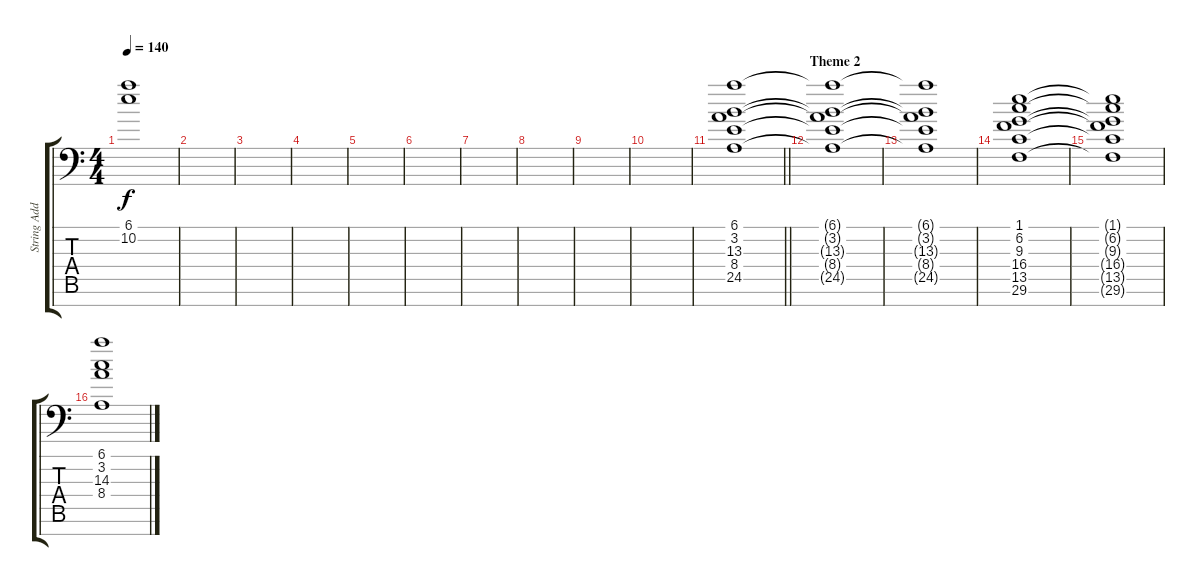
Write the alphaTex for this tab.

\track ("String Additional" "String Add") {instrument stringensemble1}
\staff {score tabs}
\tuning (Eb5 Gb4 Bb3 Db3 E2 G1 C1) {hide}
\ts (4 4)
\tempo 140
\clef f4
\ks c
(6.1{t} 10.2{t}).1{dy f} |
|
|
|
|
|
|
|
|
|
\barLineRight lightlight
(6.1 3.2 13.3 8.4 24.5).1{volume 6} |
\section ("" "Theme 2")
(6.1{t} 3.2{t} 13.3{t} 8.4{t} 24.5{t}).1 |
(6.1{t} 3.2{t} 13.3{t} 8.4{t} 24.5{t}).1 |
(1.1 6.2 9.3 16.4 13.5 29.6).1{volume 7} |
(1.1{t} 6.2{t} 9.3{t} 16.4{t} 13.5{t} 29.6{t}).1 |
(6.1 3.2 14.3 8.4).1
